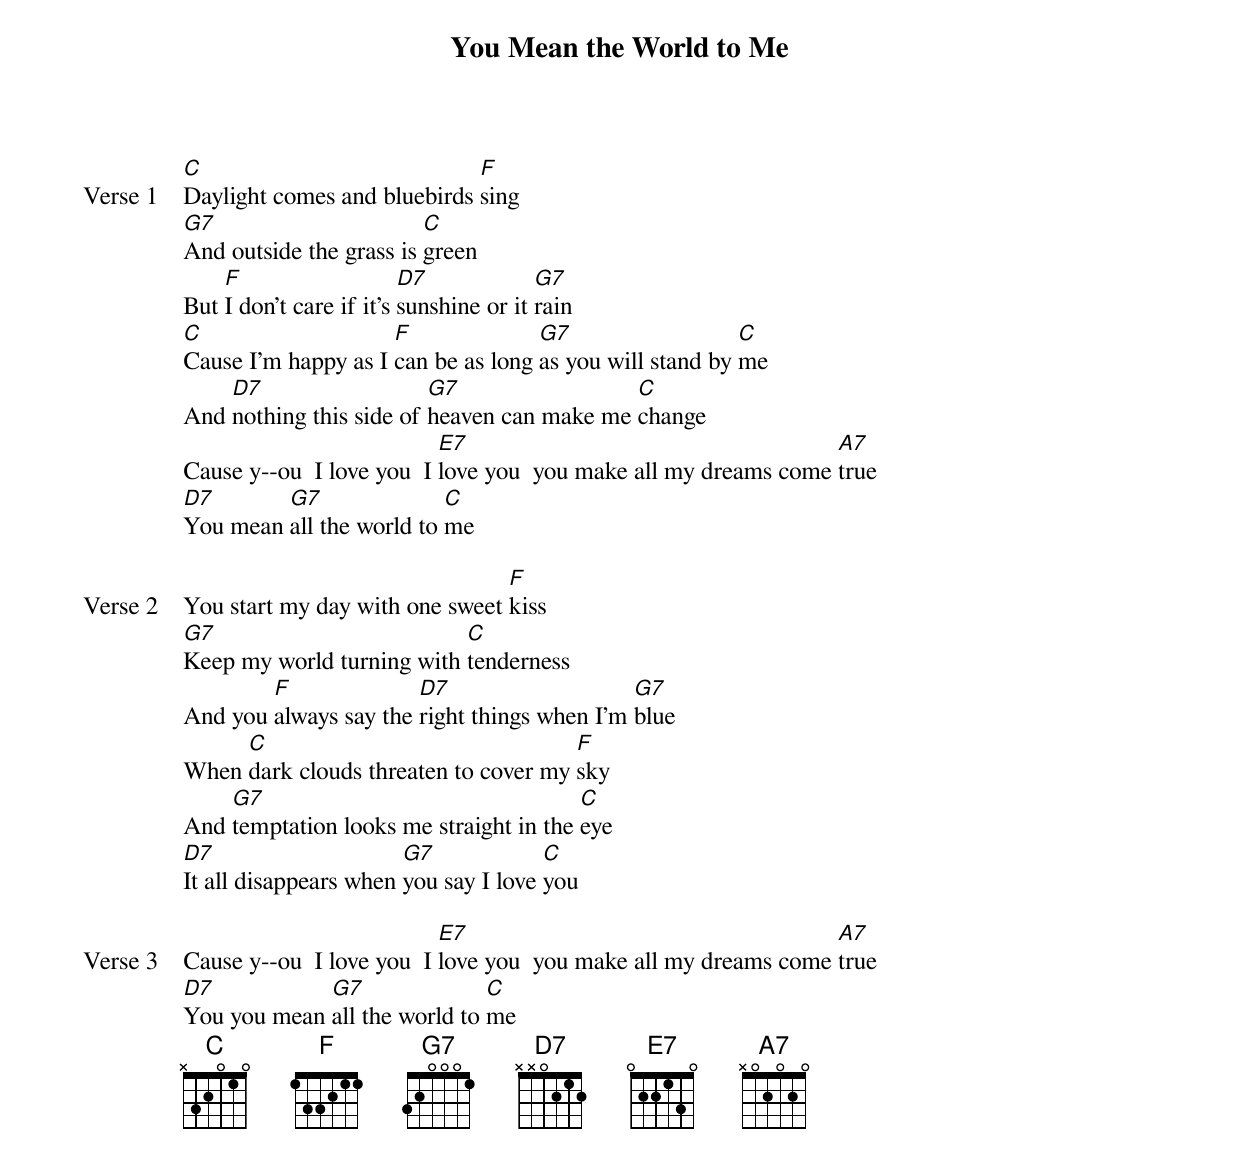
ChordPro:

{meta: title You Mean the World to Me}
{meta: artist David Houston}
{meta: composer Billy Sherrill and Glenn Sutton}
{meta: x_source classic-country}
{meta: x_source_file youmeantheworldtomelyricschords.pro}
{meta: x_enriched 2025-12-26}

{start_of_verse: Verse 1}
[C]Daylight comes and bluebirds [F]sing
[G7]And outside the grass is [C]green
But [F]I don't care if it's [D7]sunshine or it [G7]rain
[C]Cause I'm happy as I [F]can be as long [G7]as you will stand by [C]me
And [D7]nothing this side of [G7]heaven can make me [C]change
Cause y--ou  I love you  I [E7]love you  you make all my dreams come [A7]true
[D7]You mean [G7]all the world to [C]me
{end_of_verse}

{start_of_verse: Verse 2}
You start my day with one sweet [F]kiss
[G7]Keep my world turning with [C]tenderness
And you [F]always say the [D7]right things when I'm [G7]blue
When [C]dark clouds threaten to cover my [F]sky
And [G7]temptation looks me straight in the [C]eye
[D7]It all disappears when [G7]you say I love [C]you
{end_of_verse}

{start_of_verse: Verse 3}
Cause y--ou  I love you  I [E7]love you  you make all my dreams come [A7]true
[D7]You you mean [G7]all the world to [C]me
{end_of_verse}
